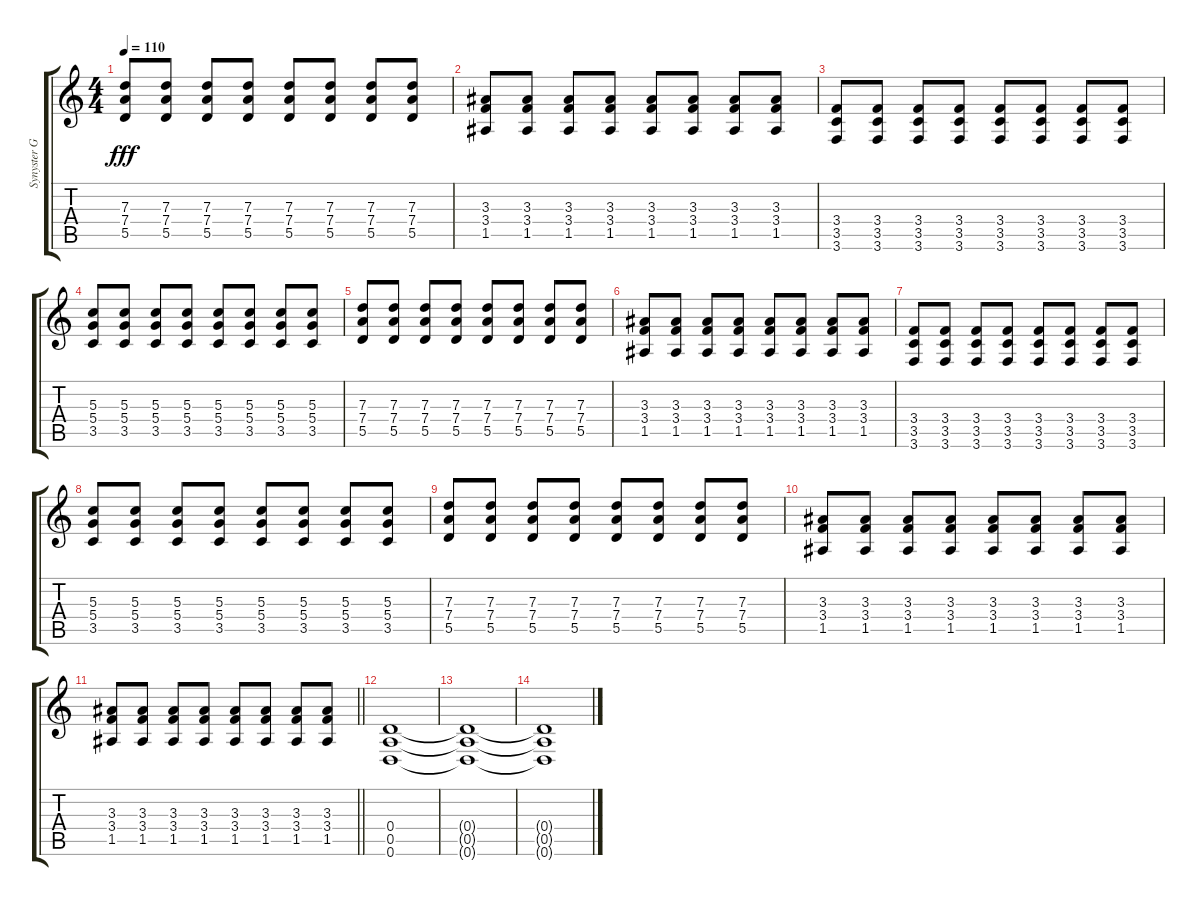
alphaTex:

\track ("Synyster Gates" "Synyster G") {instrument distortionguitar}
\staff {score tabs}
\tuning (E4 B3 G3 D3 A2 D2) {hide}
\ts (4 4)
\tempo 110
\clef g2
\ks c
(7.3 7.4 5.5).8{dy fff} (7.3 7.4 5.5).8 (7.3 7.4 5.5).8 (7.3 7.4 5.5).8 (7.3 7.4 5.5).8 (7.3 7.4 5.5).8 (7.3 7.4 5.5).8 (7.3 7.4 5.5).8 |
(3.3 3.4 1.5).8 (3.3 3.4 1.5).8 (3.3 3.4 1.5).8 (3.3 3.4 1.5).8 (3.3 3.4 1.5).8 (3.3 3.4 1.5).8 (3.3 3.4 1.5).8 (3.3 3.4 1.5).8 |
(3.4 3.5 3.6).8 (3.4 3.5 3.6).8 (3.4 3.5 3.6).8 (3.4 3.5 3.6).8 (3.4 3.5 3.6).8 (3.4 3.5 3.6).8 (3.4 3.5 3.6).8 (3.4 3.5 3.6).8 |
(5.3 5.4 3.5).8 (5.3 5.4 3.5).8 (5.3 5.4 3.5).8 (5.3 5.4 3.5).8 (5.3 5.4 3.5).8 (5.3 5.4 3.5).8 (5.3 5.4 3.5).8 (5.3 5.4 3.5).8 |
(7.3 7.4 5.5).8 (7.3 7.4 5.5).8 (7.3 7.4 5.5).8 (7.3 7.4 5.5).8 (7.3 7.4 5.5).8 (7.3 7.4 5.5).8 (7.3 7.4 5.5).8 (7.3 7.4 5.5).8 |
(3.3 3.4 1.5).8 (3.3 3.4 1.5).8 (3.3 3.4 1.5).8 (3.3 3.4 1.5).8 (3.3 3.4 1.5).8 (3.3 3.4 1.5).8 (3.3 3.4 1.5).8 (3.3 3.4 1.5).8 |
(3.4 3.5 3.6).8 (3.4 3.5 3.6).8 (3.4 3.5 3.6).8 (3.4 3.5 3.6).8 (3.4 3.5 3.6).8 (3.4 3.5 3.6).8 (3.4 3.5 3.6).8 (3.4 3.5 3.6).8 |
(5.3 5.4 3.5).8 (5.3 5.4 3.5).8 (5.3 5.4 3.5).8 (5.3 5.4 3.5).8 (5.3 5.4 3.5).8 (5.3 5.4 3.5).8 (5.3 5.4 3.5).8 (5.3 5.4 3.5).8 |
(7.3 7.4 5.5).8 (7.3 7.4 5.5).8 (7.3 7.4 5.5).8 (7.3 7.4 5.5).8 (7.3 7.4 5.5).8 (7.3 7.4 5.5).8 (7.3 7.4 5.5).8 (7.3 7.4 5.5).8 |
(3.3 3.4 1.5).8 (3.3 3.4 1.5).8 (3.3 3.4 1.5).8 (3.3 3.4 1.5).8 (3.3 3.4 1.5).8 (3.3 3.4 1.5).8 (3.3 3.4 1.5).8 (3.3 3.4 1.5).8 |
\barLineRight lightlight
(3.3 3.4 1.5).8 (3.3 3.4 1.5).8 (3.3 3.4 1.5).8 (3.3 3.4 1.5).8 (3.3 3.4 1.5).8 (3.3 3.4 1.5).8 (3.3 3.4 1.5).8 (3.3 3.4 1.5).8 |
(0.4 0.5 0.6).1 |
(0.4{t} 0.5{t} 0.6{t}).1 |
(0.4{t} 0.5{t} 0.6{t}).1
